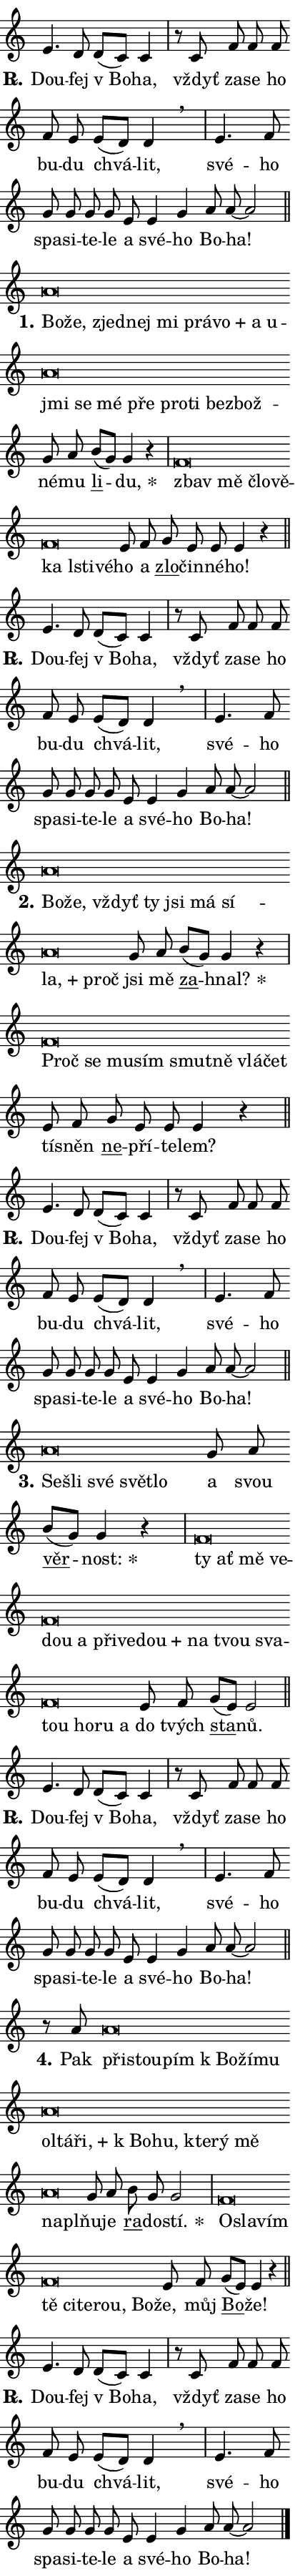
\version "2.24.0"
\header { tagline = "" }
\paper {
  indent = 0\cm
  top-margin = 0\cm
  right-margin = 0.13\cm % to fit lyric hyphens
  bottom-margin = 0\cm
  left-margin = 0\cm
  paper-width = 7\cm
  page-breaking = #ly:one-page-breaking
  system-system-spacing.basic-distance = #11
  score-system-spacing.basic-distance = #11
  ragged-last = ##f
}


%% Author: Thomas Morley
%% https://lists.gnu.org/archive/html/lilypond-user/2020-05/msg00002.html
#(define (line-position grob)
"Returns position of @var[grob} in current system:
   @code{'start}, if at first time-step
   @code{'end}, if at last time-step
   @code{'middle} otherwise
"
  (let* ((col (ly:item-get-column grob))
         (ln (ly:grob-object col 'left-neighbor))
         (rn (ly:grob-object col 'right-neighbor))
         (col-to-check-left (if (ly:grob? ln) ln col))
         (col-to-check-right (if (ly:grob? rn) rn col))
         (break-dir-left
           (and
             (ly:grob-property col-to-check-left 'non-musical #f)
             (ly:item-break-dir col-to-check-left)))
         (break-dir-right
           (and
             (ly:grob-property col-to-check-right 'non-musical #f)
             (ly:item-break-dir col-to-check-right))))
        (cond ((eqv? 1 break-dir-left) 'start)
              ((eqv? -1 break-dir-right) 'end)
              (else 'middle))))

#(define (tranparent-at-line-position vctor)
  (lambda (grob)
  "Relying on @code{line-position} select the relevant enry from @var{vctor}.
Used to determine transparency,"
    (case (line-position grob)
      ((end) (not (vector-ref vctor 0)))
      ((middle) (not (vector-ref vctor 1)))
      ((start) (not (vector-ref vctor 2))))))

noteHeadBreakVisibility =
#(define-music-function (break-visibility)(vector?)
"Makes @code{NoteHead}s transparent relying on @var{break-visibility}"
#{
  \override NoteHead.transparent =
    #(tranparent-at-line-position break-visibility)
#})

#(define delete-ledgers-for-transparent-note-heads
  (lambda (grob)
    "Reads whether a @code{NoteHead} is transparent.
If so this @code{NoteHead} is removed from @code{'note-heads} from
@var{grob}, which is supposed to be @code{LedgerLineSpanner}.
As a result ledgers are not printed for this @code{NoteHead}"
    (let* ((nhds-array (ly:grob-object grob 'note-heads))
           (nhds-list
             (if (ly:grob-array? nhds-array)
                 (ly:grob-array->list nhds-array)
                 '()))
           ;; Relies on the transparent-property being done before
           ;; Staff.LedgerLineSpanner.after-line-breaking is executed.
           ;; This is fragile ...
           (to-keep
             (remove
               (lambda (nhd)
                 (ly:grob-property nhd 'transparent #f))
               nhds-list)))
      ;; TODO find a better method to iterate over grob-arrays, similiar
      ;; to filter/remove etc for lists
      ;; For now rebuilt from scratch
      (set! (ly:grob-object grob 'note-heads)  '())
      (for-each
        (lambda (nhd)
          (ly:pointer-group-interface::add-grob grob 'note-heads nhd))
        to-keep))))

squashNotes = {
  \override NoteHead.X-extent = #'(-0.2 . 0.2)
  \override NoteHead.Y-extent = #'(-0.75 . 0)
  \override NoteHead.stencil =
    #(lambda (grob)
       (let ((pos (ly:grob-property grob 'staff-position)))
         (begin
           (if (< pos -7) (display "ERROR: Lower brevis then expected\n") (display ""))
           (if (<= pos -6) ly:text-interface::print ly:note-head::print))))
}
unSquashNotes = {
  \revert NoteHead.X-extent
  \revert NoteHead.Y-extent
  \revert NoteHead.stencil
}

hideNotes = \noteHeadBreakVisibility #begin-of-line-visible
unHideNotes = \noteHeadBreakVisibility #all-visible

% work-around for resetting accidentals
% https://lilypond.org/doc/v2.23/Documentation/notation/displaying-rhythms#unmetered-music
cadenzaMeasure = {
  \cadenzaOff
  \partial 1024 s1024
  \cadenzaOn
}

#(define-markup-command (accent layout props text) (markup?)
  "Underline accented syllable"
  (interpret-markup layout props
    #{\markup \override #'(offset . 4.3) \underline { #text }#}))

responsum = \markup \concat {
  "R" \hspace #-1.05 \path #0.1 #'((moveto 0 0.07) (lineto 0.9 0.8)) \hspace #0.05 "."
}

spaceSize = #0.6828661417322834 % exact space size for TeX Gyre Schola

\layout {
  \context {
    \Staff
    \remove "Time_signature_engraver"
    \override LedgerLineSpanner.after-line-breaking = #delete-ledgers-for-transparent-note-heads
  }
  \context {
    \Lyrics {
      \override LyricSpace.minimum-distance = \spaceSize
      \override LyricText.font-name = #"TeX Gyre Schola"
      \override LyricText.font-size = 1
      \override StanzaNumber.font-name = #"TeX Gyre Schola Bold"
      \override StanzaNumber.font-size = 1
    }
  }
  \context {
    \Score 
    \override NoteHead.text =
      #(lambda (grob) 
        (let ((pos (ly:grob-property grob 'staff-position)))
          #{\markup {
            \combine
              \halign #-0.55 \raise #(if (= pos -6) 0 0.5) \override #'(thickness . 2) \draw-line #'(3.2 . 0)
              \musicglyph "noteheads.sM1"
          }#}))
  }
}

% magnetic-lyrics.ily
%
%   written by
%     Jean Abou Samra <jean@abou-samra.fr>
%     Werner Lemberg <wl@gnu.org>
%
%   adapted by
%     Jiri Hon <jiri.hon@gmail.com>
%
% Version 2022-Apr-15

% https://www.mail-archive.com/lilypond-user@gnu.org/msg149350.html

#(define (Left_hyphen_pointer_engraver context)
   "Collect syllable-hyphen-syllable occurrences in lyrics and store
them in properties.  This engraver only looks to the left.  For
example, if the lyrics input is @code{foo -- bar}, it does the
following.

@itemize @bullet
@item
Set the @code{text} property of the @code{LyricHyphen} grob between
@q{foo} and @q{bar} to @code{foo}.

@item
Set the @code{left-hyphen} property of the @code{LyricText} grob with
text @q{foo} to the @code{LyricHyphen} grob between @q{foo} and
@q{bar}.
@end itemize

Use this auxiliary engraver in combination with the
@code{lyric-@/text::@/apply-@/magnetic-@/offset!} hook."
   (let ((hyphen #f)
         (text #f))
     (make-engraver
      (acknowledgers
       ((lyric-syllable-interface engraver grob source-engraver)
        (set! text grob)))
      (end-acknowledgers
       ((lyric-hyphen-interface engraver grob source-engraver)
        ;(when (not (grob::has-interface grob 'lyric-space-interface))
          (set! hyphen grob)));)
      ((stop-translation-timestep engraver)
       (when (and text hyphen)
         (ly:grob-set-object! text 'left-hyphen hyphen))
       (set! text #f)
       (set! hyphen #f)))))

#(define (lyric-text::apply-magnetic-offset! grob)
   "If the space between two syllables is less than the value in
property @code{LyricText@/.details@/.squash-threshold}, move the right
syllable to the left so that it gets concatenated with the left
syllable.

Use this function as a hook for
@code{LyricText@/.after-@/line-@/breaking} if the
@code{Left_@/hyphen_@/pointer_@/engraver} is active."
   (let ((hyphen (ly:grob-object grob 'left-hyphen #f)))
     (when hyphen
       (let ((left-text (ly:spanner-bound hyphen LEFT)))
         (when (grob::has-interface left-text 'lyric-syllable-interface)
           (let* ((common (ly:grob-common-refpoint grob left-text X))
                  (this-x-ext (ly:grob-extent grob common X))
                  (left-x-ext
                   (begin
                     ;; Trigger magnetism for left-text.
                     (ly:grob-property left-text 'after-line-breaking)
                     (ly:grob-extent left-text common X)))
                  ;; `delta` is the gap width between two syllables.
                  (delta (- (interval-start this-x-ext)
                            (interval-end left-x-ext)))
                  (details (ly:grob-property grob 'details))
                  (threshold (assoc-get 'squash-threshold details 0.2)))
             (when (< delta threshold)
               (let* (;; We have to manipulate the input text so that
                      ;; ligatures crossing syllable boundaries are not
                      ;; disabled.  For languages based on the Latin
                      ;; script this is essentially a beautification.
                      ;; However, for non-Western scripts it can be a
                      ;; necessity.
                      (lt (ly:grob-property left-text 'text))
                      (rt (ly:grob-property grob 'text))
                      (is-space (grob::has-interface hyphen 'lyric-space-interface))
                      (space (if is-space " " ""))
                      (extra-delta (if is-space spaceSize 0))
                      ;; Append new syllable.
                      (ltrt-space (if (and (string? lt) (string? rt))
                                (string-append lt space rt)
                                (make-concat-markup (list lt space rt))))
                      ;; Right-align `ltrt` to the right side.
                      (ltrt-space-markup (grob-interpret-markup
                               grob
                               (make-translate-markup
                                (cons (interval-length this-x-ext) 0)
                                (make-right-align-markup ltrt-space)))))
                 (begin
                   ;; Don't print `left-text`.
                   (ly:grob-set-property! left-text 'stencil #f)
                   ;; Set text and stencil (which holds all collected
                   ;; syllables so far) and shift it to the left.
                   (ly:grob-set-property! grob 'text ltrt-space)
                   (ly:grob-set-property! grob 'stencil ltrt-space-markup)
                   (ly:grob-translate-axis! grob (- (- delta extra-delta)) X))))))))))


#(define (lyric-hyphen::displace-bounds-first grob)
   ;; Make very sure this callback isn't triggered too early.
   (let ((left (ly:spanner-bound grob LEFT))
         (right (ly:spanner-bound grob RIGHT)))
     (ly:grob-property left 'after-line-breaking)
     (ly:grob-property right 'after-line-breaking)
     (ly:lyric-hyphen::print grob)))

squashThreshold = #0.4

\layout {
  \context {
    \Lyrics
    \consists #Left_hyphen_pointer_engraver
    \override LyricText.after-line-breaking =
      #lyric-text::apply-magnetic-offset!
    \override LyricHyphen.stencil = #lyric-hyphen::displace-bounds-first
    \override LyricText.details.squash-threshold = \squashThreshold
    \override LyricHyphen.minimum-distance = 0
    \override LyricHyphen.minimum-length = \squashThreshold
  }
}

squashText = \override LyricText.details.squash-threshold = 9999
unSquashText = \override LyricText.details.squash-threshold = \squashThreshold

leftText = \override LyricText.self-alignment-X = #LEFT
unLeftText = \revert LyricText.self-alignment-X

starOffset = #(lambda (grob) 
                (let ((x_offset (ly:self-alignment-interface::aligned-on-x-parent grob)))
                  (if (= x_offset 0) 0 (+ x_offset 1.2))))

star = #(define-music-function (syllable)(string?)
"Append star separator at the end of a syllable"
#{
  \once \override LyricText.X-offset = #starOffset
  \lyricmode { \markup {
    #syllable
    \override #'((font-name . "TeX Gyre Schola Bold")) \hspace #0.2 \lower #0.65 \larger "*"
  } }
#})

starAccent = #(define-music-function (syllable)(string?)
"Append star separator at the end of a syllable and make accent"
#{
  \once \override LyricText.X-offset = #starOffset
  \lyricmode { \markup {
    \accent #syllable
    \override #'((font-name . "TeX Gyre Schola Bold")) \hspace #0.2 \lower #0.65 \larger "*"
  } }
#})

breath = #(define-music-function (syllable)(string?)
"Append breathing indicator at the end of a syllable"
#{
  \lyricmode { \markup { #syllable "+" } }
#})

optionalBreath = #(define-music-function (syllable)(string?)
"Append optional breathing indicator at the end of a syllable"
#{
  \lyricmode { \markup { #syllable "(+)" } }
#})


\score {
    <<
        \new Voice = "melody" { \cadenzaOn \key c \major \relative { e'4. d8 d[( c)] c4 \cadenzaMeasure \bar "|" r8 c f f f \bar "" f e e[( d)] d4 \breathe \cadenzaMeasure \bar "|" e4. f8 \bar "" g g g g \bar "" e e4 g a8 a~a2 \cadenzaMeasure \bar "||" \break } }
        \new Lyrics \lyricsto "melody" { \lyricmode { \set stanza = \responsum
Dou -- fej "v Bo" -- ha, vždyť za -- se ho bu -- du chvá -- lit, své -- ho spa -- si -- te -- le a své -- ho Bo -- ha! } }
    >>
    \layout {}
}

\score {
    <<
        \new Voice = "melody" { \cadenzaOn \key c \major \relative { \squashNotes a'\breve*1/16 \hideNotes \breve*1/16 \bar "" \breve*1/16 \bar "" \breve*1/16 \bar "" \breve*1/16 \bar "" \breve*1/16 \bar "" \breve*1/16 \bar "" \breve*1/16 \bar "" \breve*1/16 \bar "" \breve*1/16 \bar "" \breve*1/16 \bar "" \breve*1/16 \bar "" \breve*1/16 \bar "" \breve*1/16 \bar "" \breve*1/16 \bar "" \breve*1/16 \breve*1/16 \bar "" \unHideNotes \unSquashNotes g8 a \bar "" b[( g)] g4 r \cadenzaMeasure \bar "|" \squashNotes f\breve*1/16 \hideNotes \breve*1/16 \bar "" \breve*1/16 \bar "" \breve*1/16 \bar "" \breve*1/16 \bar "" \breve*1/16 \breve*1/16 \bar "" \unHideNotes \unSquashNotes e8 f \bar "" g e e e4 r \cadenzaMeasure \bar "||" \break } }
        \new Lyrics \lyricsto "melody" { \lyricmode { \set stanza = "1."
\leftText Bo -- \squashText že, zjed -- nej mi prá -- \breath "vo" a u -- jmi se mé pře pro -- ti bez -- bož -- \unLeftText \unSquashText né -- mu \markup \accent li -- \star du, \leftText zbav \squashText mě člo -- vě -- ka lsti -- vé -- \unLeftText \unSquashText ho a \markup \accent zlo -- čin -- né -- ho! } }
    >>
    \layout {}
}

\score {
    <<
        \new Voice = "melody" { \cadenzaOn \key c \major \relative { e'4. d8 d[( c)] c4 \cadenzaMeasure \bar "|" r8 c f f f \bar "" f e e[( d)] d4 \breathe \cadenzaMeasure \bar "|" e4. f8 \bar "" g g g g \bar "" e e4 g a8 a~a2 \cadenzaMeasure \bar "||" \break } }
        \new Lyrics \lyricsto "melody" { \lyricmode { \set stanza = \responsum
Dou -- fej "v Bo" -- ha, vždyť za -- se ho bu -- du chvá -- lit, své -- ho spa -- si -- te -- le a své -- ho Bo -- ha! } }
    >>
    \layout {}
}

\score {
    <<
        \new Voice = "melody" { \cadenzaOn \key c \major \relative { \squashNotes a'\breve*1/16 \hideNotes \breve*1/16 \bar "" \breve*1/16 \bar "" \breve*1/16 \bar "" \breve*1/16 \bar "" \breve*1/16 \bar "" \breve*1/16 \bar "" \breve*1/16 \breve*1/16 \bar "" \unHideNotes \unSquashNotes g8 a \bar "" b[( g)] g4 r \cadenzaMeasure \bar "|" \squashNotes f\breve*1/16 \hideNotes \breve*1/16 \bar "" \breve*1/16 \bar "" \breve*1/16 \bar "" \breve*1/16 \bar "" \breve*1/16 \bar "" \breve*1/16 \breve*1/16 \bar "" \unHideNotes \unSquashNotes e8 f \bar "" g e e e4 r \cadenzaMeasure \bar "||" \break } }
        \new Lyrics \lyricsto "melody" { \lyricmode { \set stanza = "2."
\leftText Bo -- \squashText že, vždyť ty jsi má sí -- \breath "la," proč \unLeftText \unSquashText jsi mě \markup \accent za -- \star hnal? \leftText Proč \squashText se mu -- sím smut -- ně vlá -- čet \unLeftText \unSquashText tí -- sněn \markup \accent ne -- pří -- te -- lem? } }
    >>
    \layout {}
}

\score {
    <<
        \new Voice = "melody" { \cadenzaOn \key c \major \relative { e'4. d8 d[( c)] c4 \cadenzaMeasure \bar "|" r8 c f f f \bar "" f e e[( d)] d4 \breathe \cadenzaMeasure \bar "|" e4. f8 \bar "" g g g g \bar "" e e4 g a8 a~a2 \cadenzaMeasure \bar "||" \break } }
        \new Lyrics \lyricsto "melody" { \lyricmode { \set stanza = \responsum
Dou -- fej "v Bo" -- ha, vždyť za -- se ho bu -- du chvá -- lit, své -- ho spa -- si -- te -- le a své -- ho Bo -- ha! } }
    >>
    \layout {}
}

\score {
    <<
        \new Voice = "melody" { \cadenzaOn \key c \major \relative { \squashNotes a'\breve*1/16 \hideNotes \breve*1/16 \bar "" \breve*1/16 \bar "" \breve*1/16 \breve*1/16 \bar "" \unHideNotes \unSquashNotes g8 a \bar "" b[( g)] g4 r \cadenzaMeasure \bar "|" \squashNotes f\breve*1/16 \hideNotes \breve*1/16 \bar "" \breve*1/16 \bar "" \breve*1/16 \bar "" \breve*1/16 \bar "" \breve*1/16 \bar "" \breve*1/16 \bar "" \breve*1/16 \bar "" \breve*1/16 \bar "" \breve*1/16 \bar "" \breve*1/16 \bar "" \breve*1/16 \bar "" \breve*1/16 \bar "" \breve*1/16 \bar "" \breve*1/16 \breve*1/16 \bar "" \unHideNotes \unSquashNotes e8 f \bar "" g[( e)] e2 \cadenzaMeasure \bar "||" \break } }
        \new Lyrics \lyricsto "melody" { \lyricmode { \set stanza = "3."
\leftText Se -- \squashText šli své svět -- lo \unLeftText \unSquashText a svou \markup \accent věr -- \star nost: \leftText ty \squashText ať mě ve -- dou a při -- ve -- \breath "dou" na tvou sva -- tou ho -- ru a \unLeftText \unSquashText do tvých \markup \accent sta -- nů. } }
    >>
    \layout {}
}

\score {
    <<
        \new Voice = "melody" { \cadenzaOn \key c \major \relative { e'4. d8 d[( c)] c4 \cadenzaMeasure \bar "|" r8 c f f f \bar "" f e e[( d)] d4 \breathe \cadenzaMeasure \bar "|" e4. f8 \bar "" g g g g \bar "" e e4 g a8 a~a2 \cadenzaMeasure \bar "||" \break } }
        \new Lyrics \lyricsto "melody" { \lyricmode { \set stanza = \responsum
Dou -- fej "v Bo" -- ha, vždyť za -- se ho bu -- du chvá -- lit, své -- ho spa -- si -- te -- le a své -- ho Bo -- ha! } }
    >>
    \layout {}
}

\score {
    <<
        \new Voice = "melody" { \cadenzaOn \key c \major \relative { r8 a'8 \squashNotes a\breve*1/16 \hideNotes \breve*1/16 \bar "" \breve*1/16 \bar "" \breve*1/16 \bar "" \breve*1/16 \bar "" \breve*1/16 \bar "" \breve*1/16 \bar "" \breve*1/16 \bar "" \breve*1/16 \bar "" \breve*1/16 \bar "" \breve*1/16 \bar "" \breve*1/16 \bar "" \breve*1/16 \bar "" \breve*1/16 \bar "" \breve*1/16 \breve*1/16 \bar "" \unHideNotes \unSquashNotes g8 a \bar "" b g g2 \cadenzaMeasure \bar "|" \squashNotes f\breve*1/16 \hideNotes \breve*1/16 \bar "" \breve*1/16 \bar "" \breve*1/16 \bar "" \breve*1/16 \bar "" \breve*1/16 \bar "" \breve*1/16 \breve*1/16 \bar "" \unHideNotes \unSquashNotes e8 f \bar "" g[( e)] e4 r \cadenzaMeasure \bar "||" \break } }
        \new Lyrics \lyricsto "melody" { \lyricmode { \set stanza = "4."
Pak \leftText při -- \squashText stou -- pím "k Bo" -- ží -- mu ol -- tá -- \breath "ři," "k Bo" -- hu, kte -- rý mě na -- pl -- \unLeftText \unSquashText ňu -- je \markup \accent ra -- do -- \star stí. \leftText O -- \squashText sla -- vím tě ci -- te -- rou, Bo -- \unLeftText \unSquashText že, můj \markup \accent Bo -- že! } }
    >>
    \layout {}
}

\score {
    <<
        \new Voice = "melody" { \cadenzaOn \key c \major \relative { e'4. d8 d[( c)] c4 \cadenzaMeasure \bar "|" r8 c f f f \bar "" f e e[( d)] d4 \breathe \cadenzaMeasure \bar "|" e4. f8 \bar "" g g g g \bar "" e e4 g a8 a~a2 \cadenzaMeasure \bar "||" \break } \bar "|." }
        \new Lyrics \lyricsto "melody" { \lyricmode { \set stanza = \responsum
Dou -- fej "v Bo" -- ha, vždyť za -- se ho bu -- du chvá -- lit, své -- ho spa -- si -- te -- le a své -- ho Bo -- ha! } }
    >>
    \layout {}
}
